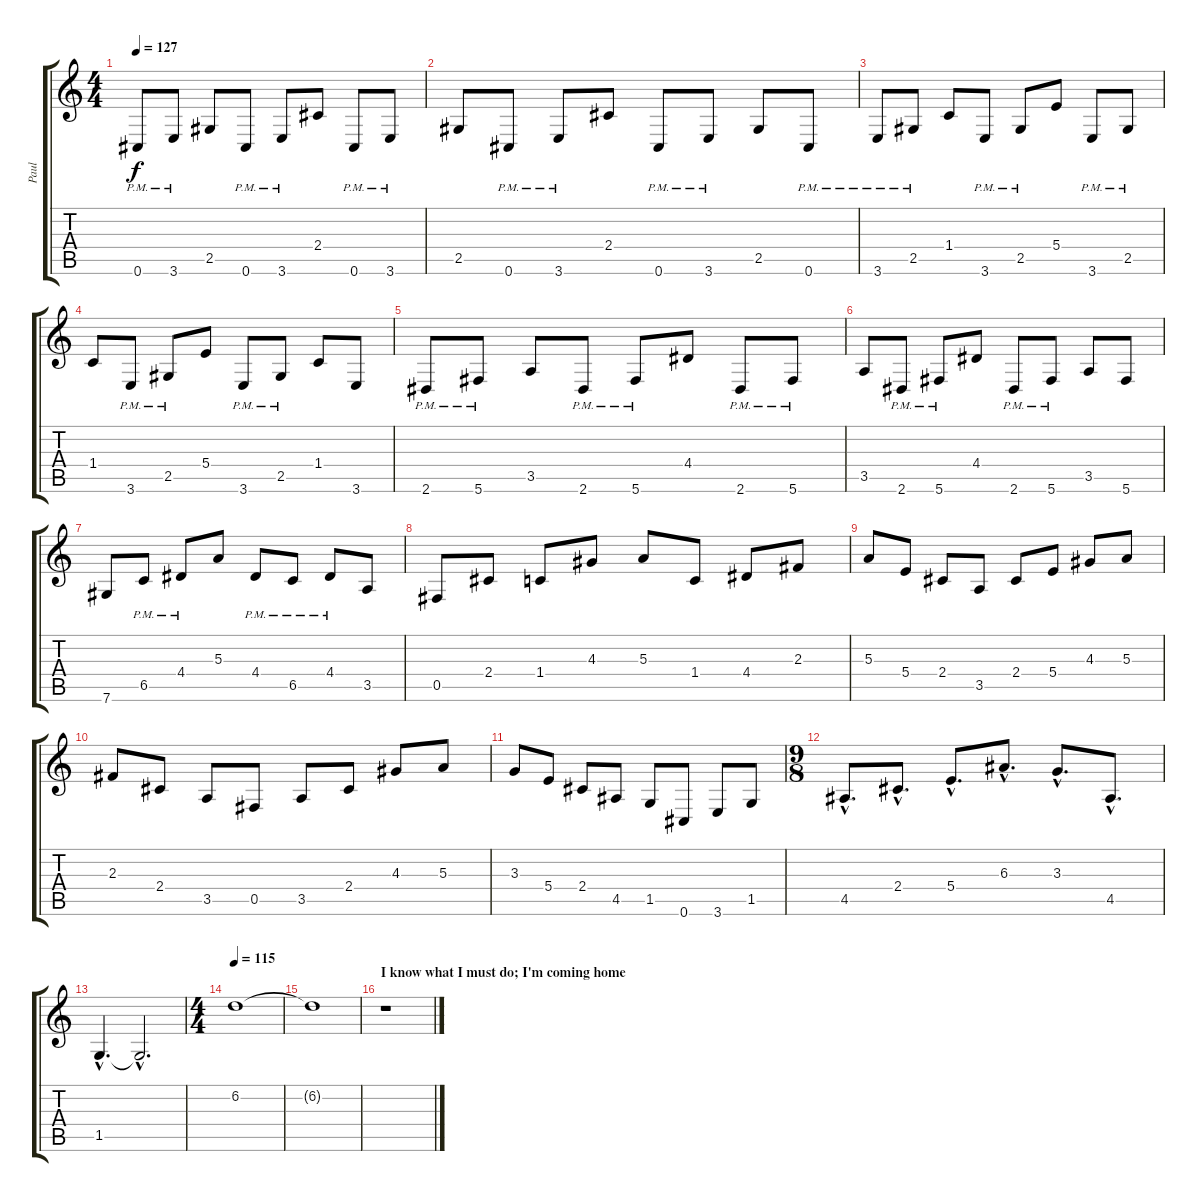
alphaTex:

\track ("Paul" "Paul") {instrument distortionguitar}
\staff {score tabs}
\tuning (Db4 Ab3 E3 B2 Gb2 Db2) {hide}
\ts (4 4)
\tempo 127
\clef g2
\ks c
0.6{pm}.8{dy f} 3.6{pm}.8 2.5.8 0.6{pm}.8 3.6{pm}.8 2.4.8 0.6{pm}.8 3.6{pm}.8 |
2.5.8 0.6{pm}.8 3.6{pm}.8 2.4.8 0.6{pm}.8 3.6{pm}.8 2.5.8 0.6{pm}.8 |
3.6{pm}.8 2.5{pm}.8 1.4.8 3.6{pm}.8 2.5{pm}.8 5.4.8 3.6{pm}.8 2.5{pm}.8 |
1.4.8 3.6{pm}.8 2.5{pm}.8 5.4.8 3.6{pm}.8 2.5{pm}.8 1.4.8 3.6.8 |
2.6{pm}.8 5.6{pm}.8 3.5.8 2.6{pm}.8 5.6{pm}.8 4.4.8 2.6{pm}.8 5.6{pm}.8 |
3.5.8 2.6{pm}.8 5.6{pm}.8 4.4.8 2.6{pm}.8 5.6{pm}.8 3.5.8 5.6.8 |
7.6.8 6.5{pm}.8 4.4{pm}.8 5.3.8 4.4{pm}.8 6.5{pm}.8 4.4{pm}.8 3.5.8 |
0.5.8 2.4.8 1.4.8 4.3.8 5.3.8 1.4.8 4.4.8 2.3.8 |
5.3.8 5.4.8 2.4.8 3.5.8 2.4.8 5.4.8 4.3.8 5.3.8 |
2.3.8 2.4.8 3.5.8 0.5.8 3.5.8 2.4.8 4.3.8 5.3.8 |
3.3.8 5.4.8 2.4.8 4.5.8 1.5.8 0.6.8 3.6.8 1.5.8 |
\ts (9 8)
4.5{hac}.8{d} 2.4{hac}.8{d} 5.4{hac}.8{d} 6.3{hac}.8{d} 3.3{hac}.8{d} 4.5{hac}.8{d} |
1.5{hac}.4{d} 1.5{hac t}.2{d} |
\ts (4 4)
\tempo 115
6.2.1 |
6.2{t}.1 |
\section ("" "I know what I must do; I'm coming home")
r.1
